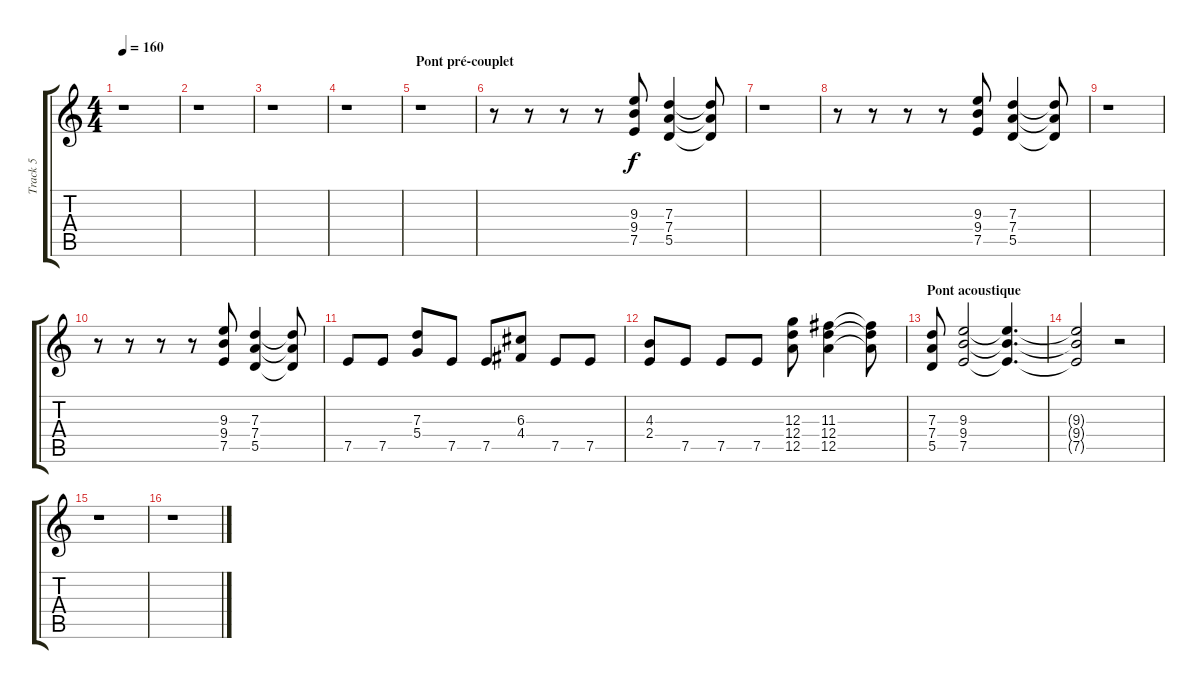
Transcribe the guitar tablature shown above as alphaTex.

\track ("Track 5" "Track 5") {instrument distortionguitar}
\staff {score tabs}
\tuning (E4 B3 G3 D3 A2 E2) {hide}
\ts (4 4)
\tempo 160
\clef g2
\ks c
r.1{dy f} |
r.1 |
r.1 |
r.1 |
\section ("" "Pont pré-couplet")
r.1 |
r.8 r.8 r.8 r.8 (9.3 9.4 7.5).8 (7.3 7.4 5.5).4 (7.3{t} 7.4{t} 5.5{t}).8 |
r.1 |
r.8 r.8 r.8 r.8 (9.3 9.4 7.5).8 (7.3 7.4 5.5).4 (7.3{t} 7.4{t} 5.5{t}).8 |
r.1 |
r.8 r.8 r.8 r.8 (9.3 9.4 7.5).8 (7.3 7.4 5.5).4 (7.3{t} 7.4{t} 5.5{t}).8 |
7.5.8 7.5.8 (7.3 5.4).8 7.5.8 7.5.8 (6.3 4.4).8 7.5.8 7.5.8 |
(4.3 2.4).8 7.5.8 7.5.8 7.5.8 (12.3 12.4 12.5).8 (11.3 12.4 12.5).4 (11.3{t} 12.4{t} 12.5{t}).8 |
\section ("" "Pont acoustique")
(7.3 7.4 5.5).8 (9.3 9.4 7.5).2 (9.3{t} 9.4{t} 7.5{t}).4{d} |
(9.3{t} 9.4{t} 7.5{t}).2 r.2 |
r.1 |
r.1
